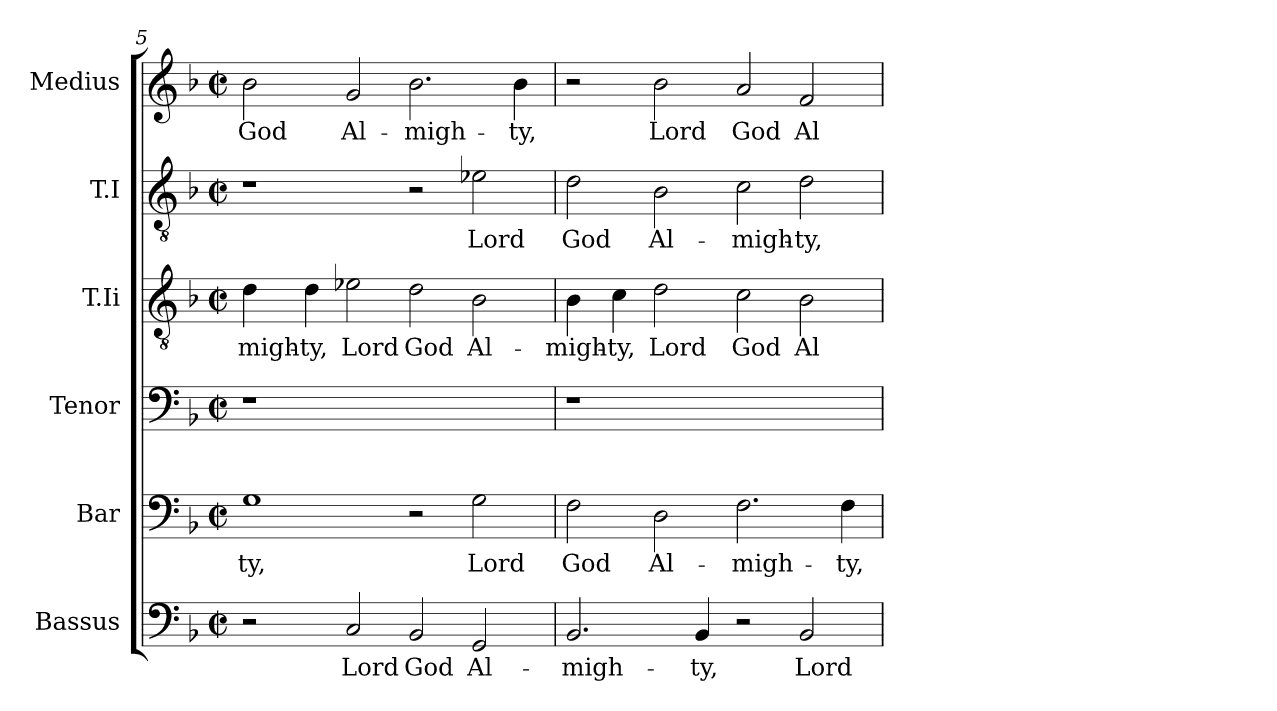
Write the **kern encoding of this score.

**kern	**text	**kern	**text	**kern	**kern	**text	**kern	**text	**kern	**text
*part6	*part6	*part5	*part5	*part4	*part3	*part3	*part2	*part2	*part1	*part1
*staff6	*staff6	*staff5	*staff5	*staff4	*staff3	*staff3	*staff2	*staff2	*staff1	*staff1
*I"Bassus	*	*I"Bar	*	*I"Tenor	*I"T.Ii	*	*I"T.I	*	*I"Medius	*
*I'B	*	*I'Bar	*	*	*I'T.Ii	*	*I'T.I	*	*I'M	*
*clefF4	*	*clefF4	*	*clefF4	*clefGv2	*	*clefGv2	*	*clefG2	*
*k[b-]	*	*k[b-]	*	*k[b-]	*k[b-]	*	*k[b-]	*	*k[b-]	*
*F:	*	*F:	*	*F:	*F:	*	*F:	*	*F:	*
*M2/2	*	*M2/2	*	*M2/2	*M2/2	*	*M2/2	*	*M2/2	*
*met(c|)	*	*met(c|)	*	*met(c|)	*met(c|)	*	*met(c|)	*	*met(c|)	*
=5	=5	=5	=5	=5	=5	=5	=5	=5	=5	=5
!	!	!	!LO:LY:b:cj	!	!	!LO:LY:b:cj	!	!	!	!LO:LY:b:cj
2r	.	1G	-ty,	1r	4d\	-migh-	1r	.	2b-\	God
!	!	!	!	!	!	!LO:LY:b:cj	!	!	!	!
.	.	.	.	.	4d\	-ty,	.	.	.	.
!	!LO:LY:b:cj	!	!	!	!	!LO:LY:b:cj	!	!	!	!LO:LY:b:cj
2C/	Lord	.	.	.	2e-X\	Lord	.	.	2g/	Al-
!	!LO:LY:b:cj	!	!	!	!	!LO:LY:b:cj	!	!	!	!LO:LY:b:cj
2BB-/	God	2r	.	1ryy	2d\	God	2r	.	2.b-\	-migh-
!	!LO:LY:b:cj	!	!LO:LY:b:cj	!	!	!LO:LY:b:cj	!	!LO:LY:b:rj	!	!
2GG/	Al-	2G\	Lord	.	2B-\	Al-	2e-X\	Lord	.	.
!	!	!	!	!	!	!	!	!	!	!LO:LY:b:cj
.	.	.	.	.	.	.	.	.	4b-\	-ty,
=6	=6	=6	=6	=6	=6	=6	=6	=6	=6	=6
!	!LO:LY:b:cj	!	!LO:LY:b:cj	!	!	!LO:LY:b:cj	!	!LO:LY:b:rj	!	!
2.BB-/	-migh-	2F\	God	1r	4B-\	-migh-	2d\	God	2r	.
!	!	!	!	!	!	!LO:LY:b:cj	!	!	!	!
.	.	.	.	.	4c\	-ty,	.	.	.	.
!	!	!	!LO:LY:b:cj	!	!	!LO:LY:b:cj	!	!LO:LY:b:rj	!	!LO:LY:b:cj
.	.	2D\	Al-	.	2d\	Lord	2B-\	Al-	2b-\	Lord
!	!LO:LY:b:cj	!	!	!	!	!	!	!	!	!
4BB-/	-ty,	.	.	.	.	.	.	.	.	.
!	!	!	!LO:LY:b:cj	!	!	!LO:LY:b:cj	!	!LO:LY:b:rj	!	!LO:LY:b:cj
2r	.	2.F\	-migh-	1ryy	2c\	God	2c\	-migh-	2a/	God
!	!LO:LY:b:cj	!	!	!	!	!LO:LY:b:cj	!	!LO:LY:b:rj	!	!LO:LY:b:cj
2BB-/	Lord	.	.	.	2B-\	Al-	2d\	-ty,	2f/	Al-
!	!	!	!LO:LY:b:cj	!	!	!	!	!	!	!
.	.	4F\	-ty,	.	.	.	.	.	.	.
=	=	=	=	=	=	=	=	=	=	=
*-	*-	*-	*-	*-	*-	*-	*-	*-	*-	*-
